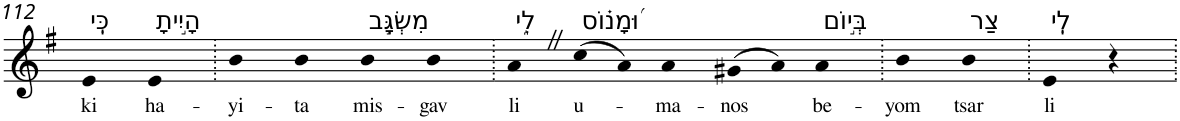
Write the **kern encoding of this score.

**kern	**text
*part1	*part1
*staff1	*staff1
*I"Piano	*
*I'Pno	*
!!LO:PB:g=z
*clefG2	*
*k[f#]	*
*G:	*
=112	=112
!LO:TX:a:t=כִּֽי	!
!	!LO:LY:b
4e	ki
!LO:TX:a:t=הָיִ֣יתָ	!
!	!LO:LY:b
4e	ha-
=113.	=113.
!	!LO:LY:b
4b	-yi-
!	!LO:LY:b
4b	-ta
!LO:TX:a:t=מִשְׂגָּ֣ב	!
!	!LO:LY:b
4b	mis-
!	!LO:LY:b
4b	-gav
=114.	=114.
!LO:TX:a:t=לִ֑י	!
!	!LO:LY:b
4aZ	li
!LO:TX:a:t=וּ֝מָנ֗וֹס	!
!	!LO:LY:b
(>8cc	u-
8a)	.
!	!LO:LY:b
4a	-ma-
!	!LO:LY:b
(>8g#X	-nos
8a)	.
!LO:TX:a:t=בְּי֣וֹם	!
!	!LO:LY:b
4a	be-
=115.	=115.
!	!LO:LY:b
4b	-yom
!LO:TX:a:t=צַר	!
!	!LO:LY:b
4b	tsar
=116.	=116.
!LO:TX:a:t=לִֽי	!
!	!LO:LY:b
4e	li
4r	.
=.	=.
*-	*-
